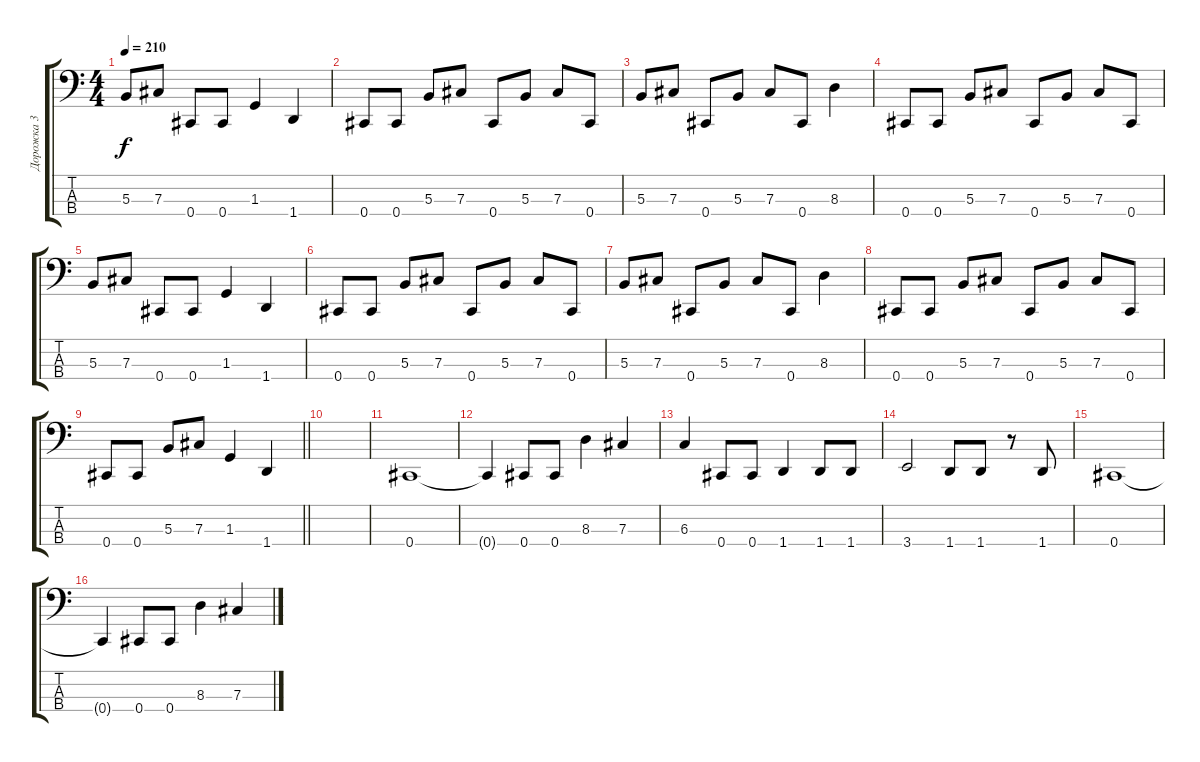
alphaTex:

\track ("Дорожка 3" "Дорожка 3") {instrument electricbassfinger}
\staff {score tabs}
\tuning (E2 B1 Gb1 Db1) {hide}
\ts (4 4)
\tempo 210
\clef f4
\ks c
5.3.8{dy f} 7.3.8 0.4.8 0.4.8 1.3.4 1.4.4 |
0.4.8 0.4.8 5.3.8 7.3.8 0.4.8 5.3.8 7.3.8 0.4.8 |
5.3.8 7.3.8 0.4.8 5.3.8 7.3.8 0.4.8 8.3.4 |
0.4.8 0.4.8 5.3.8 7.3.8 0.4.8 5.3.8 7.3.8 0.4.8 |
5.3.8 7.3.8 0.4.8 0.4.8 1.3.4 1.4.4 |
0.4.8 0.4.8 5.3.8 7.3.8 0.4.8 5.3.8 7.3.8 0.4.8 |
5.3.8 7.3.8 0.4.8 5.3.8 7.3.8 0.4.8 8.3.4 |
0.4.8 0.4.8 5.3.8 7.3.8 0.4.8 5.3.8 7.3.8 0.4.8 |
\barLineRight lightlight
0.4.8 0.4.8 5.3.8 7.3.8 1.3.4 1.4.4 |
|
0.4.1 |
0.4{t}.4 0.4.8 0.4.8 8.3.4 7.3.4 |
6.3.4 0.4.8 0.4.8 1.4.4 1.4.8 1.4.8 |
3.4.2 1.4.8 1.4.8 r.8 1.4.8 |
0.4.1 |
0.4{t}.4 0.4.8 0.4.8 8.3.4 7.3.4
